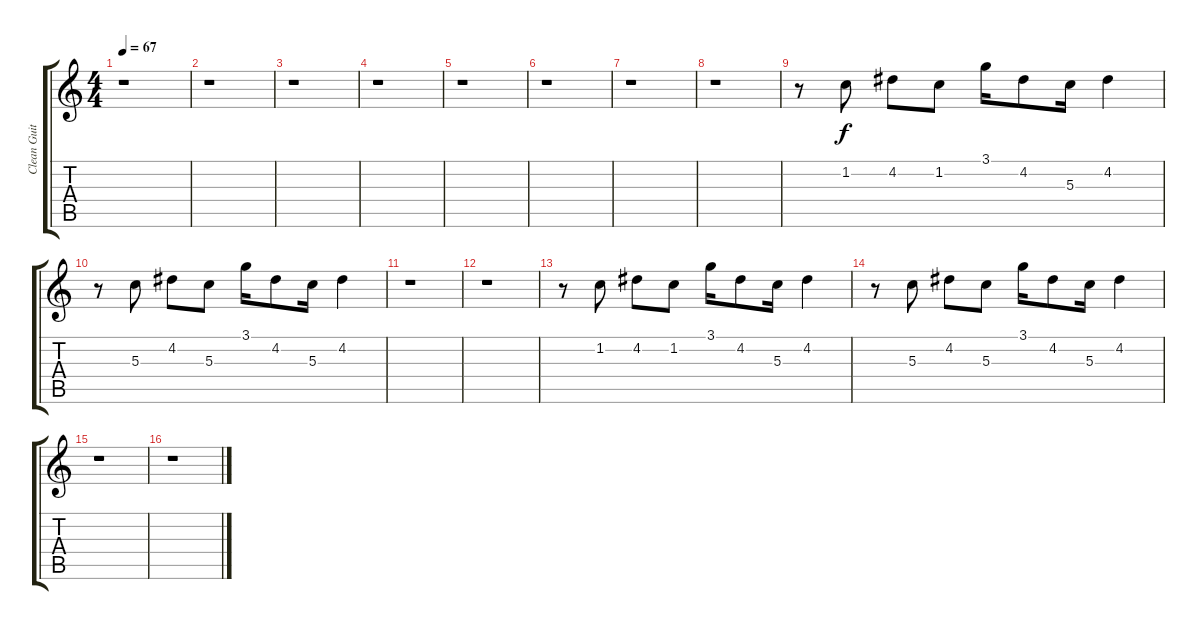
\track ("Clean Guitar" "Clean Guit") {instrument electricguitarjazz}
\staff {score tabs}
\tuning (E4 B3 G3 D3 A2 E2) {hide}
\ts (4 4)
\tempo 67
\clef g2
\ks c
r.1{dy f} |
r.1 |
r.1 |
r.1 |
r.1 |
r.1 |
r.1 |
r.1 |
r.8 1.2.8 4.2.8 1.2.8 3.1.16 4.2.8 5.3.16 4.2.4 |
r.8 5.3.8 4.2.8 5.3.8 3.1.16 4.2.8 5.3.16 4.2.4 |
r.1 |
r.1 |
r.8 1.2.8 4.2.8 1.2.8 3.1.16 4.2.8 5.3.16 4.2.4 |
r.8 5.3.8 4.2.8 5.3.8 3.1.16 4.2.8 5.3.16 4.2.4 |
r.1 |
r.1
